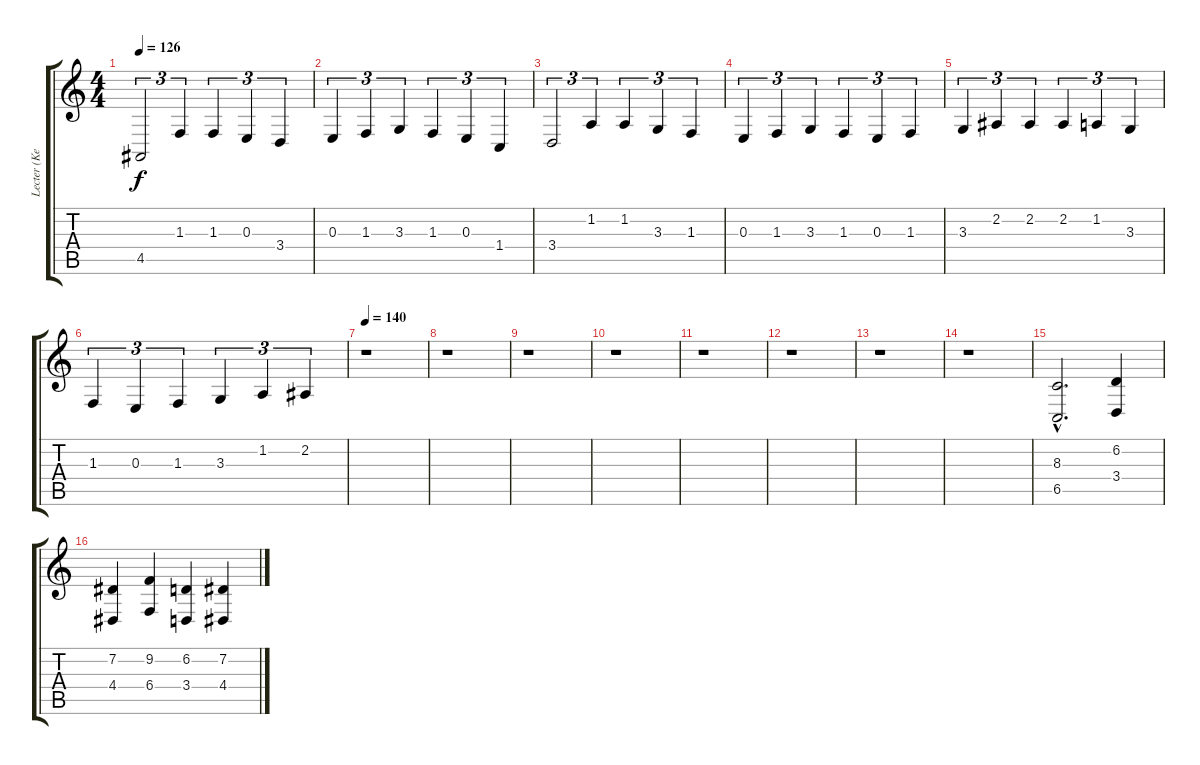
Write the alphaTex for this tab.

\track ("Lecter (KeybLeft)" "Lecter (Ke") {instrument brightacousticpiano}
\staff {score tabs}
\tuning (Db4 Ab3 E3 B2 Gb2 B1) {hide}
\ts (4 4)
\tempo 126
\clef g2
\ks c
4.5.2{tu (3 2) dy f} 1.3.4{tu (3 2)} 1.3.4{tu (3 2)} 0.3.4{tu (3 2)} 3.4.4{tu (3 2)} |
0.3.4{tu (3 2)} 1.3.4{tu (3 2)} 3.3.4{tu (3 2)} 1.3.4{tu (3 2)} 0.3.4{tu (3 2)} 1.4.4{tu (3 2)} |
3.4.2{tu (3 2)} 1.2.4{tu (3 2)} 1.2.4{tu (3 2)} 3.3.4{tu (3 2)} 1.3.4{tu (3 2)} |
0.3.4{tu (3 2)} 1.3.4{tu (3 2)} 3.3.4{tu (3 2)} 1.3.4{tu (3 2)} 0.3.4{tu (3 2)} 1.3.4{tu (3 2)} |
3.3.4{tu (3 2)} 2.2.4{tu (3 2)} 2.2.4{tu (3 2)} 2.2.4{tu (3 2)} 1.2.4{tu (3 2)} 3.3.4{tu (3 2)} |
1.3.4{tu (3 2)} 0.3.4{tu (3 2)} 1.3.4{tu (3 2)} 3.3.4{tu (3 2)} 1.2.4{tu (3 2)} 2.2.4{tu (3 2)} |
\tempo 140
r.1 |
r.1 |
r.1 |
r.1 |
r.1 |
r.1 |
r.1 |
r.1 |
(8.3{hac} 6.5{hac}).2{d} (6.2 3.4).4 |
(7.2 4.4).4 (9.2 6.4).4 (6.2 3.4).4 (7.2 4.4).4
